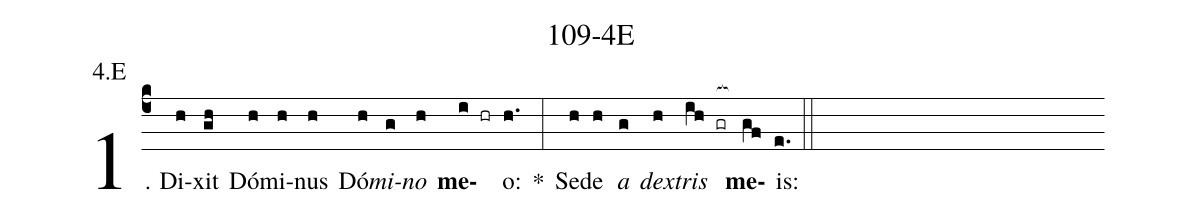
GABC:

name: 109-4E;
annotation: 4.E;
%%
(c4)1. Di(h)xit(gh) Dó(h)mi(h)nus(h) Dó(h)<i>mi</i>(g)<i>no</i>(h) <b>me</b>(i hr)o:(h.) *(:) Se(h)de(h) <i>a</i>(g) <i>dex</i>(h)<i>tris</i>(ih gr[ocb:1{]) <b>me</b>(gf[ocb:0}])is:(e.) (::)
